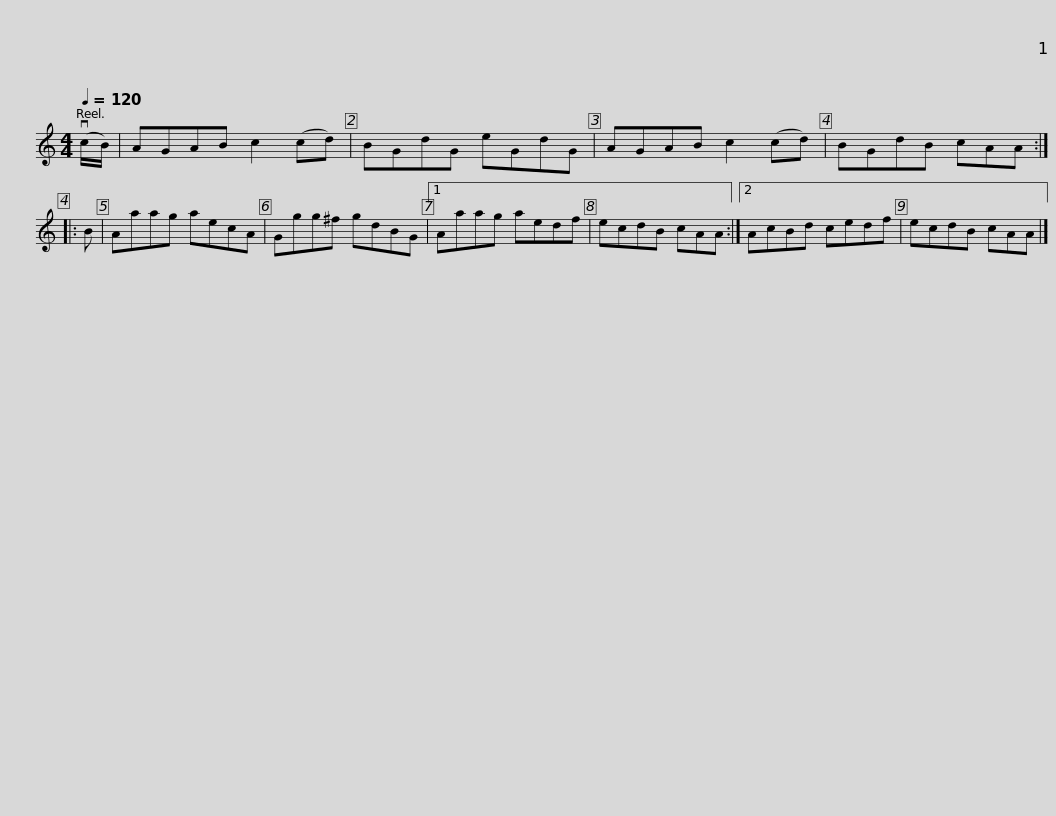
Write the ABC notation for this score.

X:1
L:1/8
Q:1/4=120
M:4/4
I:linebreak $
K:C
V:1 treble
V:1
 (vc/B/) | AGAB c2 (cd) | BGdG eGdG | AGAB c2 (cd) | BGdB cAA :: %5
 B | Aaag aecA |$ Ggg^f gdBG |1 Aaag aedf | ecdB cAA :|2 %10
 AcBd cedf | ecdB cAA |] %12
